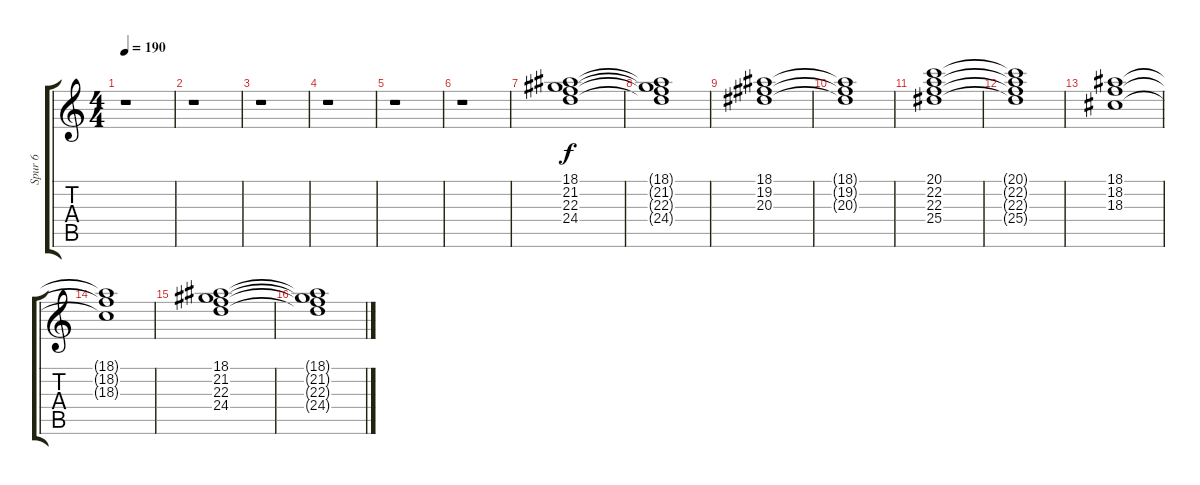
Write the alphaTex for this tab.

\track ("Spur 6" "Spur 6") {instrument drawbarorgan}
\staff {score tabs}
\tuning (E4 B3 G3 D3 A2 E2) {hide}
\ts (4 4)
\tempo 190
\clef g2
\ks c
r.1{dy f} |
r.1 |
r.1 |
r.1 |
r.1 |
r.1 |
(18.1 21.2 22.3 24.4).1{volume 10} |
(18.1{t} 21.2{t} 22.3{t} 24.4{t}).1 |
(18.1 19.2 20.3).1 |
(18.1{t} 19.2{t} 20.3{t}).1 |
(20.1 22.2 22.3 25.4).1 |
(20.1{t} 22.2{t} 22.3{t} 25.4{t}).1 |
(18.1 18.2 18.3).1 |
(18.1{t} 18.2{t} 18.3{t}).1 |
(18.1 21.2 22.3 24.4).1 |
(18.1{t} 21.2{t} 22.3{t} 24.4{t}).1
